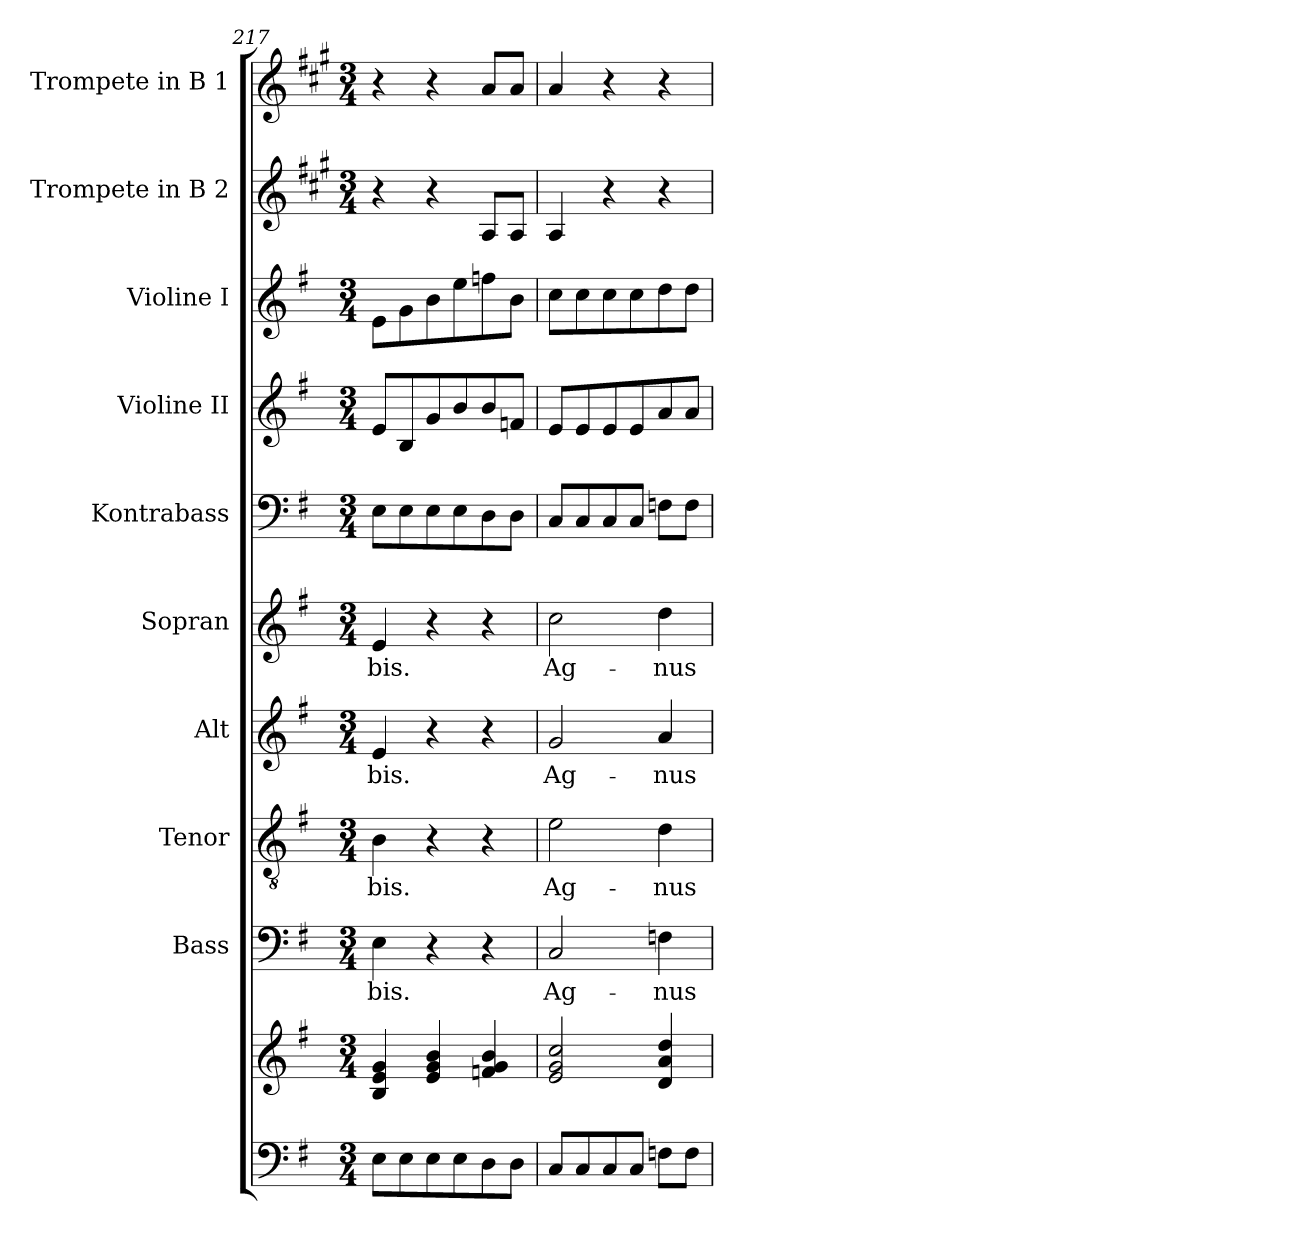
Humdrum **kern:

**kern	**kern	**kern	**text	**kern	**text	**kern	**text	**kern	**text	**kern	**kern	**kern	**kern	**kern
*part10	*part10	*part9	*part9	*part8	*part8	*part7	*part7	*part6	*part6	*part5	*part4	*part3	*part2	*part1
*staff11	*staff10	*staff9	*staff9	*staff8	*staff8	*staff7	*staff7	*staff6	*staff6	*staff5	*staff4	*staff3	*staff2	*staff1
*	*	*I"Bass	*	*I"Tenor	*	*I"Alt	*	*I"Sopran	*	*I"Kontrabass	*I"Violine II	*I"Violine I	*I"Trompete in B 2	*I"Trompete in B 1
*	*	*I'B.	*	*I'T.	*	*I'A.	*	*I'S.	*	*I'Kb.	*I'Vl. II	*I'Vl. I	*I'Tr. 2	*I'Tr. 1
!!LO:PB:g=z
*clefF4	*clefG2	*clefF4	*	*clefGv2	*	*clefG2	*	*clefG2	*	*clefF4	*clefG2	*clefG2	*clefG2	*clefG2
*	*	*	*	*	*	*	*	*	*	*ITrd7c12	*	*	*ITrd1c2	*ITrd1c2
*k[f#]	*k[f#]	*k[f#]	*	*k[f#]	*	*k[f#]	*	*k[f#]	*	*k[f#]	*k[f#]	*k[f#]	*k[f#]	*k[f#]
*G:	*G:	*G:	*	*G:	*	*G:	*	*G:	*	*G:	*G:	*G:	*G:	*G:
*M3/4	*M3/4	*M3/4	*	*M3/4	*	*M3/4	*	*M3/4	*	*M3/4	*M3/4	*M3/4	*M3/4	*M3/4
=217	=217	=217	=217	=217	=217	=217	=217	=217	=217	=217	=217	=217	=217	=217
!	!	!	!LO:LY:b	!	!LO:LY:b	!	!LO:LY:b	!	!LO:LY:b	!	!	!	!	!
8E\L	4B/ 4e/ 4g/	4E\	-bis.	4B\	-bis.	4e/	-bis.	4e/	-bis.	8EE\L	8e/L	8e\L	4r	4r
8E\	.	.	.	.	.	.	.	.	.	8EE\	8B/	8g\	.	.
8E\	4e/ 4g/ 4b/	4r	.	4r	.	4r	.	4r	.	8EE\	8g/	8b\	4r	4r
8E\	.	.	.	.	.	.	.	.	.	8EE\	8b/	8ee\	.	.
8D\	4fn/ 4g/ 4b/	4r	.	4r	.	4r	.	4r	.	8DD\	8b/	8ffn\	8G/L	8g/L
8D\J	.	.	.	.	.	.	.	.	.	8DD\J	8fn/J	8b\J	8G/J	8g/J
=218	=218	=218	=218	=218	=218	=218	=218	=218	=218	=218	=218	=218	=218	=218
!	!	!	!LO:LY:b	!	!LO:LY:b	!	!LO:LY:b	!	!LO:LY:b	!	!	!	!	!
8C/L	2e/ 2g/ 2cc/	2C/	Ag-	2e\	Ag-	2g/	Ag-	2cc\	Ag-	8CC/L	8e/L	8cc\L	4G/	4g/
8C/	.	.	.	.	.	.	.	.	.	8CC/	8e/	8cc\	.	.
8C/	.	.	.	.	.	.	.	.	.	8CC/	8e/	8cc\	4r	4r
8C/J	.	.	.	.	.	.	.	.	.	8CC/J	8e/	8cc\	.	.
!	!	!	!LO:LY:b	!	!LO:LY:b	!	!LO:LY:b	!	!LO:LY:b	!	!	!	!	!
8Fn\L	4d/ 4a/ 4dd/	4Fn\	-nus	4d\	-nus	4a/	-nus	4dd\	-nus	8FFn\L	8a/	8dd\	4r	4r
8F\J	.	.	.	.	.	.	.	.	.	8FF\J	8a/J	8dd\J	.	.
=	=	=	=	=	=	=	=	=	=	=	=	=	=	=
*-	*-	*-	*-	*-	*-	*-	*-	*-	*-	*-	*-	*-	*-	*-
